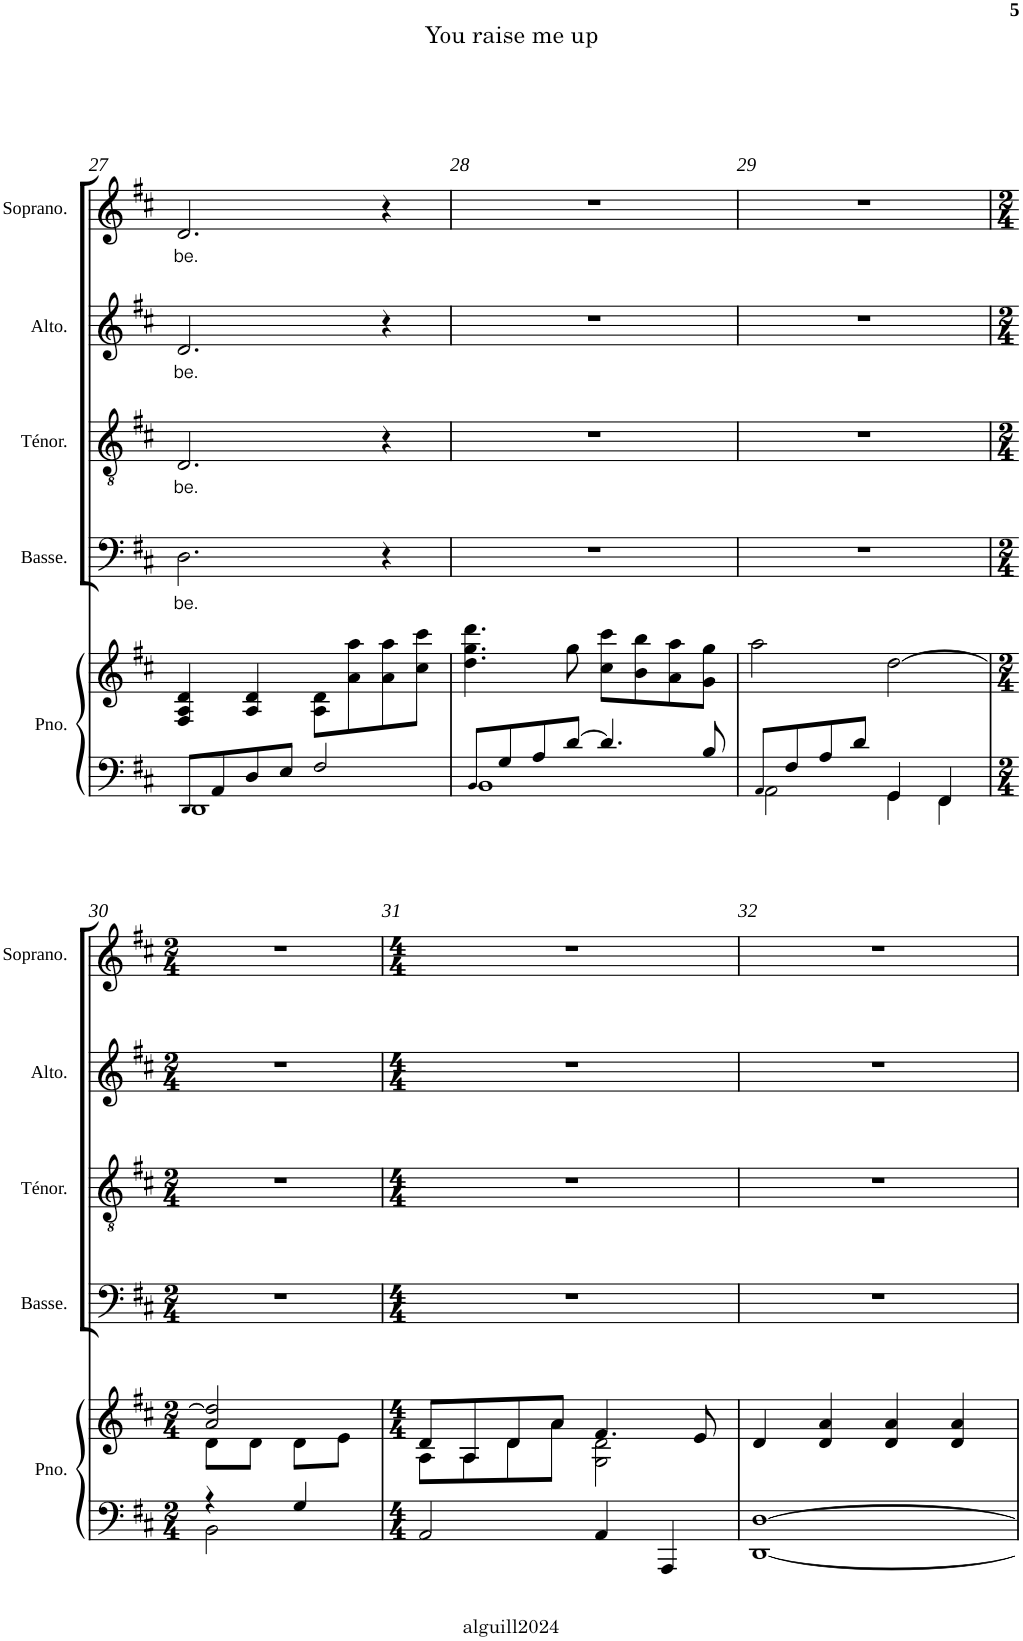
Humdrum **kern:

**kern	**kern	**kern	**text	**kern	**text	**kern	**text	**kern	**text
*part5	*part5	*part4	*part4	*part3	*part3	*part2	*part2	*part1	*part1
*staff6	*staff5	*staff4	*staff4	*staff3	*staff3	*staff2	*staff2	*staff1	*staff1
*I"Piano	*	*I"Basse	*	*I"Ténor	*	*I"Alto	*	*I"Soprano	*
*I'Pno.	*	*I'Basse.	*	*I'Ténor.	*	*I'Alto.	*	*I'Soprano.	*
!!LO:PB:g=z
*clefF4	*clefG2	*clefF4	*	*clefGv2	*	*clefG2	*	*clefG2	*
*k[f#c#]	*k[f#c#]	*k[f#c#]	*	*k[f#c#]	*	*k[f#c#]	*	*k[f#c#]	*
*D:	*D:	*D:	*	*D:	*	*D:	*	*D:	*
*M4/4	*M4/4	*M4/4	*	*M4/4	*	*M4/4	*	*M4/4	*
=27	=27	=27	=27	=27	=27	=27	=27	=27	=27
*^	*	*	*	*	*	*	*	*	*
!	!	!	!	!LO:LY:b	!	!LO:LY:b	!	!LO:LY:b	!	!LO:LY:b
8DD/L	1DD	4F#/ 4A/ 4d/	2.D\	be.	2.D/	be.	2.d/	be.	2.d/	be.
8AA/	.	.	.	.	.	.	.	.	.	.
8D/	.	4A/ 4d/	.	.	.	.	.	.	.	.
8E/J	.	.	.	.	.	.	.	.	.	.
2F#/	.	8A\ 8d\L	.	.	.	.	.	.	.	.
.	.	8a\ 8aa\	.	.	.	.	.	.	.	.
.	.	8a\ 8aa\	4r	.	4r	.	4r	.	4r	.
.	.	8cc#\ 8ccc#\J	.	.	.	.	.	.	.	.
=28	=28	=28	=28	=28	=28	=28	=28	=28	=28	=28
8BB/L	1BB	4.dd\ 4.gg\ 4.ddd\	1r	.	1r	.	1r	.	1r	.
8G/	.	.	.	.	.	.	.	.	.	.
8A/	.	.	.	.	.	.	.	.	.	.
[>8d/J	.	8gg\	.	.	.	.	.	.	.	.
4.d/]	.	8cc#\ 8ccc#\L	.	.	.	.	.	.	.	.
.	.	8b\ 8bb\	.	.	.	.	.	.	.	.
.	.	8a\ 8aa\	.	.	.	.	.	.	.	.
8B/	.	8g\ 8gg\J	.	.	.	.	.	.	.	.
=29	=29	=29	=29	=29	=29	=29	=29	=29	=29	=29
8AA/L	2AA\	2aa\	1r	.	1r	.	1r	.	1r	.
8F#/	.	.	.	.	.	.	.	.	.	.
8A/	.	.	.	.	.	.	.	.	.	.
8d/J	.	.	.	.	.	.	.	.	.	.
4GG/	4GG\	[2dd\	.	.	.	.	.	.	.	.
4FF#/	4FF#\	.	.	.	.	.	.	.	.	.
!!LO:LB:g=z
=30	=30	=30	=30	=30	=30	=30	=30	=30	=30	=30
*M2/4	*	*M2/4	*M2/4	*	*M2/4	*	*M2/4	*	*M2/4	*
*	*	*^	*	*	*	*	*	*	*	*
4r	2BB\	2a/ 2dd/]	8d\L	2r	.	2r	.	2r	.	2r	.
.	.	.	8d\J	.	.	.	.	.	.	.	.
4G/	.	.	8d\L	.	.	.	.	.	.	.	.
.	.	.	8e\J	.	.	.	.	.	.	.	.
*v	*v	*	*	*	*	*	*	*	*	*	*
=31	=31	=31	=31	=31	=31	=31	=31	=31	=31	=31
*M4/4	*M4/4	*	*M4/4	*	*M4/4	*	*M4/4	*	*M4/4	*
2AA/	8d/L	8A\L	1r	.	1r	.	1r	.	1r	.
.	8A/	8A\	.	.	.	.	.	.	.	.
.	8d/	8d\	.	.	.	.	.	.	.	.
.	8a/J	8a\J	.	.	.	.	.	.	.	.
4AA/	4.f#/	2G\ 2d\	.	.	.	.	.	.	.	.
4AAA/	.	.	.	.	.	.	.	.	.	.
.	8e/	.	.	.	.	.	.	.	.	.
*	*v	*v	*	*	*	*	*	*	*	*
=32	=32	=32	=32	=32	=32	=32	=32	=32	=32
[1DD [1D	4d/	1r	.	1r	.	1r	.	1r	.
.	4d/ 4a/	.	.	.	.	.	.	.	.
.	4d/ 4a/	.	.	.	.	.	.	.	.
.	4d/ 4a/	.	.	.	.	.	.	.	.
=	=	=	=	=	=	=	=	=	=
*-	*-	*-	*-	*-	*-	*-	*-	*-	*-
